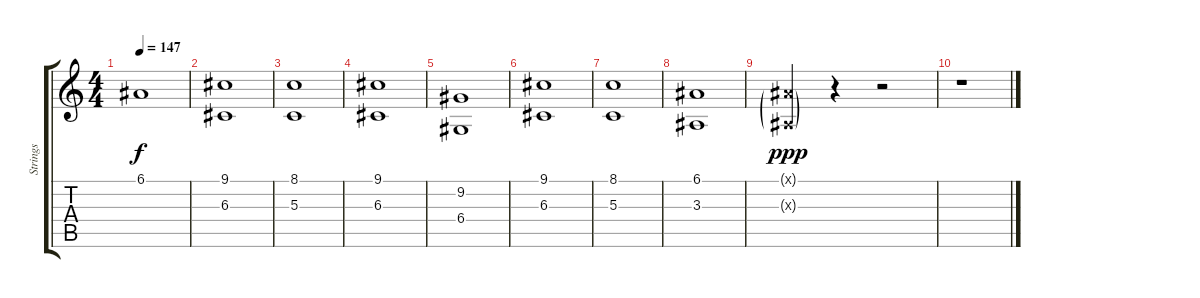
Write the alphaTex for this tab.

\track ("Strings" "Strings") {instrument stringensemble1}
\staff {score tabs}
\tuning (E4 B3 G3 D3 A2 D2) {hide}
\ts (4 4)
\tempo 147
\clef g2
\ks c
6.1{t}.1{dy f} |
(9.1 6.3).1 |
(8.1 5.3).1 |
(9.1 6.3).1 |
(9.2 6.4).1 |
(9.1 6.3).1 |
(8.1 5.3).1 |
(6.1 3.3).1 |
(6.1{g x} 3.3{g x}).4{dy ppp} r.4 r.2 |
r.1
